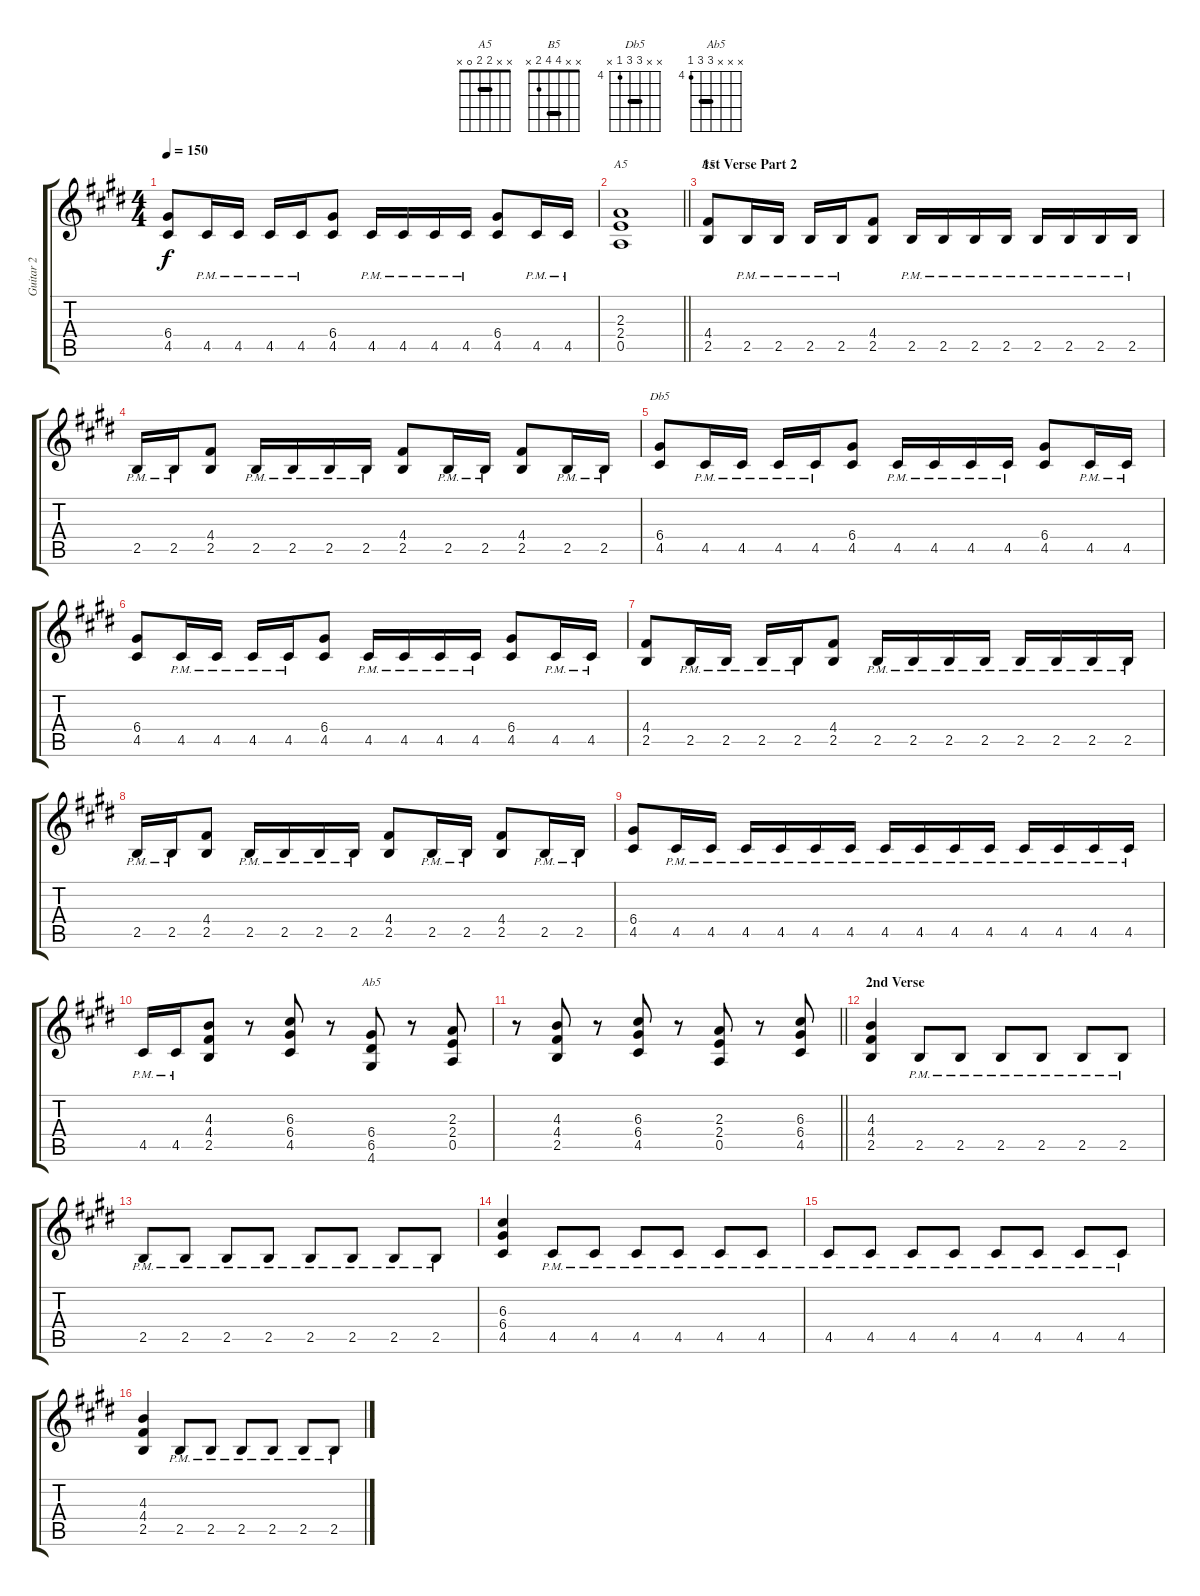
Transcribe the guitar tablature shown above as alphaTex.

\track ("Guitar 2" "Guitar 2") {instrument distortionguitar}
\staff {score tabs}
\tuning (E4 B3 G3 D3 A2 E2) {hide}
\chord ("A5" x x 2 2 0 x) {barre 2}
\chord ("B5" x x 4 4 2 x) {barre 4}
\chord ("Db5" x x 6 6 4 x) {firstfret 4 barre 6}
\chord ("Ab5" x x x 6 6 4) {firstfret 4 barre 6}
\ts (4 4)
\tempo 150
\clef g2
\ks c#minor
(6.4 4.5).8{dy f} 4.5{pm}.16 4.5{pm}.16 4.5{pm}.16 4.5{pm}.16 (6.4 4.5).8 4.5{pm}.16 4.5{pm}.16 4.5{pm}.16 4.5{pm}.16 (6.4 4.5).8 4.5{pm}.16 4.5{pm}.16 |
\barLineRight lightlight
(2.3 2.4 0.5).1{ch "A5"} |
\section ("" "1st Verse Part 2")
(4.4 2.5).8{ch "B5"} 2.5{pm}.16 2.5{pm}.16 2.5{pm}.16 2.5{pm}.16 (4.4 2.5).8 2.5{pm}.16 2.5{pm}.16 2.5{pm}.16 2.5{pm}.16 2.5{pm}.16 2.5{pm}.16 2.5{pm}.16 2.5{pm}.16 |
2.5{pm}.16 2.5{pm}.16 (4.4 2.5).8 2.5{pm}.16 2.5{pm}.16 2.5{pm}.16 2.5{pm}.16 (4.4 2.5).8 2.5{pm}.16 2.5{pm}.16 (4.4 2.5).8 2.5{pm}.16 2.5{pm}.16 |
(6.4 4.5).8{ch "Db5"} 4.5{pm}.16 4.5{pm}.16 4.5{pm}.16 4.5{pm}.16 (6.4 4.5).8 4.5{pm}.16 4.5{pm}.16 4.5{pm}.16 4.5{pm}.16 (6.4 4.5).8 4.5{pm}.16 4.5{pm}.16 |
(6.4 4.5).8 4.5{pm}.16 4.5{pm}.16 4.5{pm}.16 4.5{pm}.16 (6.4 4.5).8 4.5{pm}.16 4.5{pm}.16 4.5{pm}.16 4.5{pm}.16 (6.4 4.5).8 4.5{pm}.16 4.5{pm}.16 |
(4.4 2.5).8 2.5{pm}.16 2.5{pm}.16 2.5{pm}.16 2.5{pm}.16 (4.4 2.5).8 2.5{pm}.16 2.5{pm}.16 2.5{pm}.16 2.5{pm}.16 2.5{pm}.16 2.5{pm}.16 2.5{pm}.16 2.5{pm}.16 |
2.5{pm}.16 2.5{pm}.16 (4.4 2.5).8 2.5{pm}.16 2.5{pm}.16 2.5{pm}.16 2.5{pm}.16 (4.4 2.5).8 2.5{pm}.16 2.5{pm}.16 (4.4 2.5).8 2.5{pm}.16 2.5{pm}.16 |
(6.4 4.5).8 4.5{pm}.16 4.5{pm}.16 4.5{pm}.16 4.5{pm}.16 4.5{pm}.16 4.5{pm}.16 4.5{pm}.16 4.5{pm}.16 4.5{pm}.16 4.5{pm}.16 4.5{pm}.16 4.5{pm}.16 4.5{pm}.16 4.5{pm}.16 |
4.5{pm}.16 4.5{pm}.16 (4.3 4.4 2.5).8 r.8 (6.3 6.4 4.5).8 r.8 (6.4 6.5 4.6).8{ch "Ab5"} r.8 (2.3 2.4 0.5).8 |
\barLineRight lightlight
r.8 (4.3 4.4 2.5).8 r.8 (6.3 6.4 4.5).8 r.8 (2.3 2.4 0.5).8 r.8 (6.3 6.4 4.5).8 |
\section ("" "2nd Verse")
(4.3 4.4 2.5).4 2.5{pm}.8 2.5{pm}.8 2.5{pm}.8 2.5{pm}.8 2.5{pm}.8 2.5{pm}.8 |
2.5{pm}.8 2.5{pm}.8 2.5{pm}.8 2.5{pm}.8 2.5{pm}.8 2.5{pm}.8 2.5{pm}.8 2.5{pm}.8 |
(6.3 6.4 4.5).4 4.5{pm}.8 4.5{pm}.8 4.5{pm}.8 4.5{pm}.8 4.5{pm}.8 4.5{pm}.8 |
4.5{pm}.8 4.5{pm}.8 4.5{pm}.8 4.5{pm}.8 4.5{pm}.8 4.5{pm}.8 4.5{pm}.8 4.5{pm}.8 |
(4.3 4.4 2.5).4 2.5{pm}.8 2.5{pm}.8 2.5{pm}.8 2.5{pm}.8 2.5{pm}.8 2.5{pm}.8
